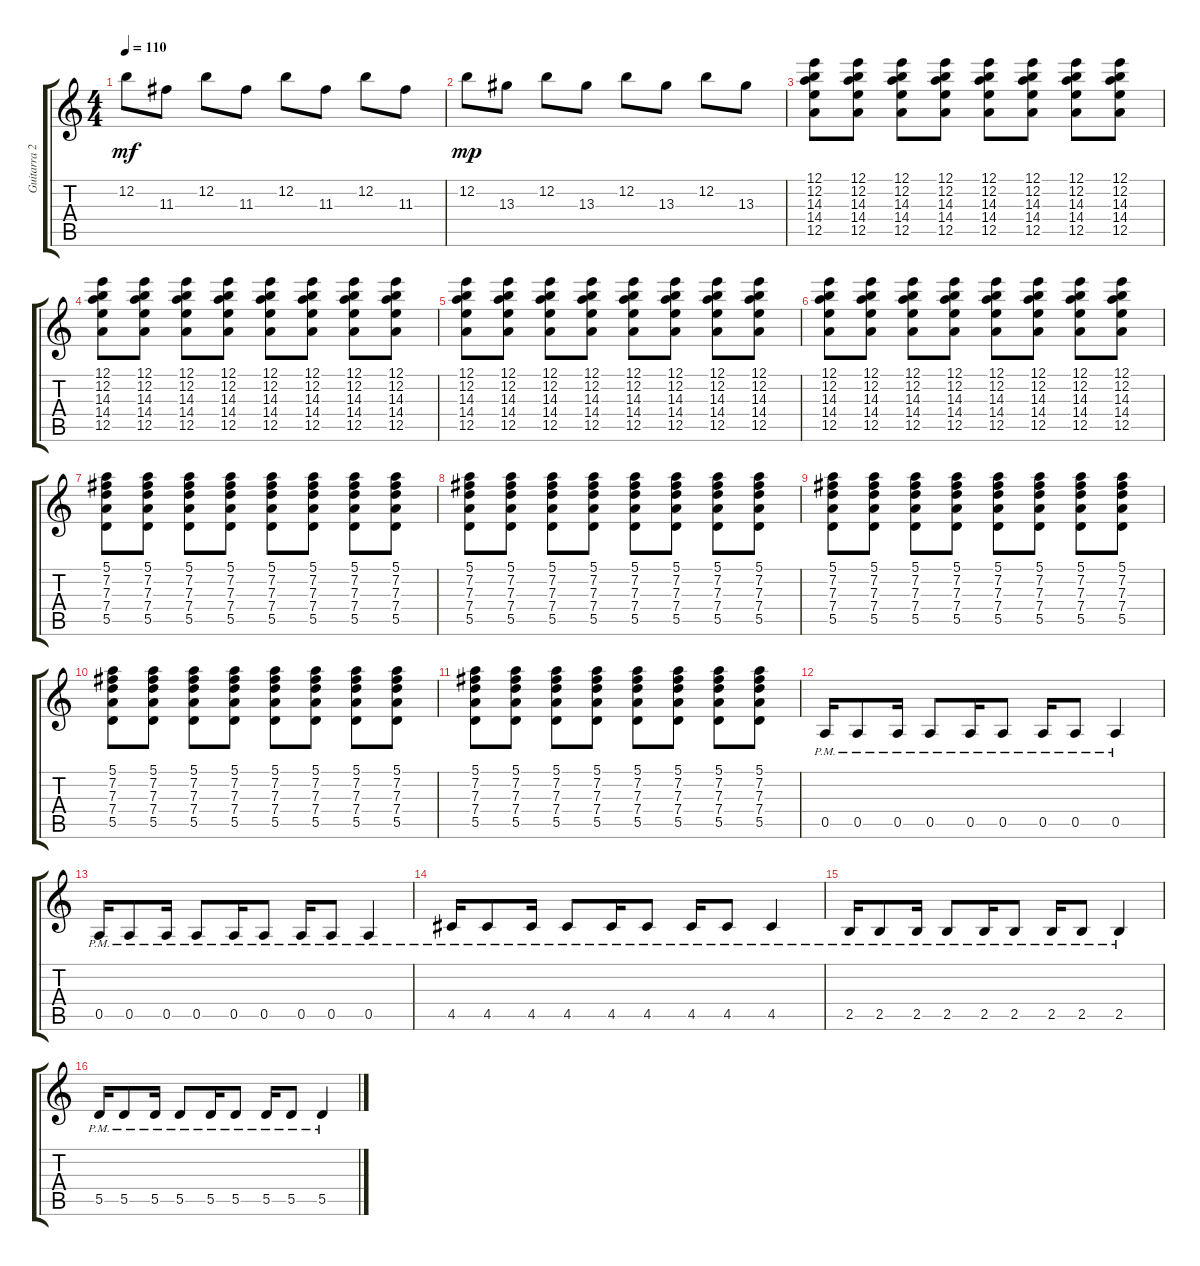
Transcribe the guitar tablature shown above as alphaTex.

\track ("Guitarra 2" "Guitarra 2") {instrument overdrivenguitar}
\staff {score tabs}
\tuning (E4 B3 G3 D3 A2 E2) {hide}
\ts (4 4)
\tempo 110
\clef g2
\ks c
12.2.8{dy mf} 11.3.8 12.2.8 11.3.8 12.2.8 11.3.8 12.2.8 11.3.8 |
12.2.8{dy mp} 13.3.8 12.2.8 13.3.8 12.2.8 13.3.8 12.2.8 13.3.8 |
(12.1 12.2 14.3 14.4 12.5).8 (12.1 12.2 14.3 14.4 12.5).8 (12.1 12.2 14.3 14.4 12.5).8 (12.1 12.2 14.3 14.4 12.5).8 (12.1 12.2 14.3 14.4 12.5).8 (12.1 12.2 14.3 14.4 12.5).8 (12.1 12.2 14.3 14.4 12.5).8 (12.1 12.2 14.3 14.4 12.5).8 |
(12.1 12.2 14.3 14.4 12.5).8 (12.1 12.2 14.3 14.4 12.5).8 (12.1 12.2 14.3 14.4 12.5).8 (12.1 12.2 14.3 14.4 12.5).8 (12.1 12.2 14.3 14.4 12.5).8 (12.1 12.2 14.3 14.4 12.5).8 (12.1 12.2 14.3 14.4 12.5).8 (12.1 12.2 14.3 14.4 12.5).8 |
(12.1 12.2 14.3 14.4 12.5).8 (12.1 12.2 14.3 14.4 12.5).8 (12.1 12.2 14.3 14.4 12.5).8 (12.1 12.2 14.3 14.4 12.5).8 (12.1 12.2 14.3 14.4 12.5).8 (12.1 12.2 14.3 14.4 12.5).8 (12.1 12.2 14.3 14.4 12.5).8 (12.1 12.2 14.3 14.4 12.5).8 |
(12.1 12.2 14.3 14.4 12.5).8 (12.1 12.2 14.3 14.4 12.5).8 (12.1 12.2 14.3 14.4 12.5).8 (12.1 12.2 14.3 14.4 12.5).8 (12.1 12.2 14.3 14.4 12.5).8 (12.1 12.2 14.3 14.4 12.5).8 (12.1 12.2 14.3 14.4 12.5).8 (12.1 12.2 14.3 14.4 12.5).8 |
(5.1 7.2 7.3 7.4 5.5).8 (5.1 7.2 7.3 7.4 5.5).8 (5.1 7.2 7.3 7.4 5.5).8 (5.1 7.2 7.3 7.4 5.5).8 (5.1 7.2 7.3 7.4 5.5).8 (5.1 7.2 7.3 7.4 5.5).8 (5.1 7.2 7.3 7.4 5.5).8 (5.1 7.2 7.3 7.4 5.5).8 |
(5.1 7.2 7.3 7.4 5.5).8 (5.1 7.2 7.3 7.4 5.5).8 (5.1 7.2 7.3 7.4 5.5).8 (5.1 7.2 7.3 7.4 5.5).8 (5.1 7.2 7.3 7.4 5.5).8 (5.1 7.2 7.3 7.4 5.5).8 (5.1 7.2 7.3 7.4 5.5).8 (5.1 7.2 7.3 7.4 5.5).8 |
(5.1 7.2 7.3 7.4 5.5).8 (5.1 7.2 7.3 7.4 5.5).8 (5.1 7.2 7.3 7.4 5.5).8 (5.1 7.2 7.3 7.4 5.5).8 (5.1 7.2 7.3 7.4 5.5).8 (5.1 7.2 7.3 7.4 5.5).8 (5.1 7.2 7.3 7.4 5.5).8 (5.1 7.2 7.3 7.4 5.5).8 |
(5.1 7.2 7.3 7.4 5.5).8 (5.1 7.2 7.3 7.4 5.5).8 (5.1 7.2 7.3 7.4 5.5).8 (5.1 7.2 7.3 7.4 5.5).8 (5.1 7.2 7.3 7.4 5.5).8 (5.1 7.2 7.3 7.4 5.5).8 (5.1 7.2 7.3 7.4 5.5).8 (5.1 7.2 7.3 7.4 5.5).8 |
(5.1 7.2 7.3 7.4 5.5).8 (5.1 7.2 7.3 7.4 5.5).8 (5.1 7.2 7.3 7.4 5.5).8 (5.1 7.2 7.3 7.4 5.5).8 (5.1 7.2 7.3 7.4 5.5).8 (5.1 7.2 7.3 7.4 5.5).8 (5.1 7.2 7.3 7.4 5.5).8 (5.1 7.2 7.3 7.4 5.5).8 |
0.5{pm}.16 0.5{pm}.8 0.5{pm}.16 0.5{pm}.8 0.5{pm}.16 0.5{pm}.8 0.5{pm}.16 0.5{pm}.8 0.5{pm}.4 |
0.5{pm}.16 0.5{pm}.8 0.5{pm}.16 0.5{pm}.8 0.5{pm}.16 0.5{pm}.8 0.5{pm}.16 0.5{pm}.8 0.5{pm}.4 |
4.5{pm}.16 4.5{pm}.8 4.5{pm}.16 4.5{pm}.8 4.5{pm}.16 4.5{pm}.8 4.5{pm}.16 4.5{pm}.8 4.5{pm}.4 |
2.5{pm}.16 2.5{pm}.8 2.5{pm}.16 2.5{pm}.8 2.5{pm}.16 2.5{pm}.8 2.5{pm}.16 2.5{pm}.8 2.5{pm}.4 |
5.5{pm}.16 5.5{pm}.8 5.5{pm}.16 5.5{pm}.8 5.5{pm}.16 5.5{pm}.8 5.5{pm}.16 5.5{pm}.8 5.5{pm}.4
